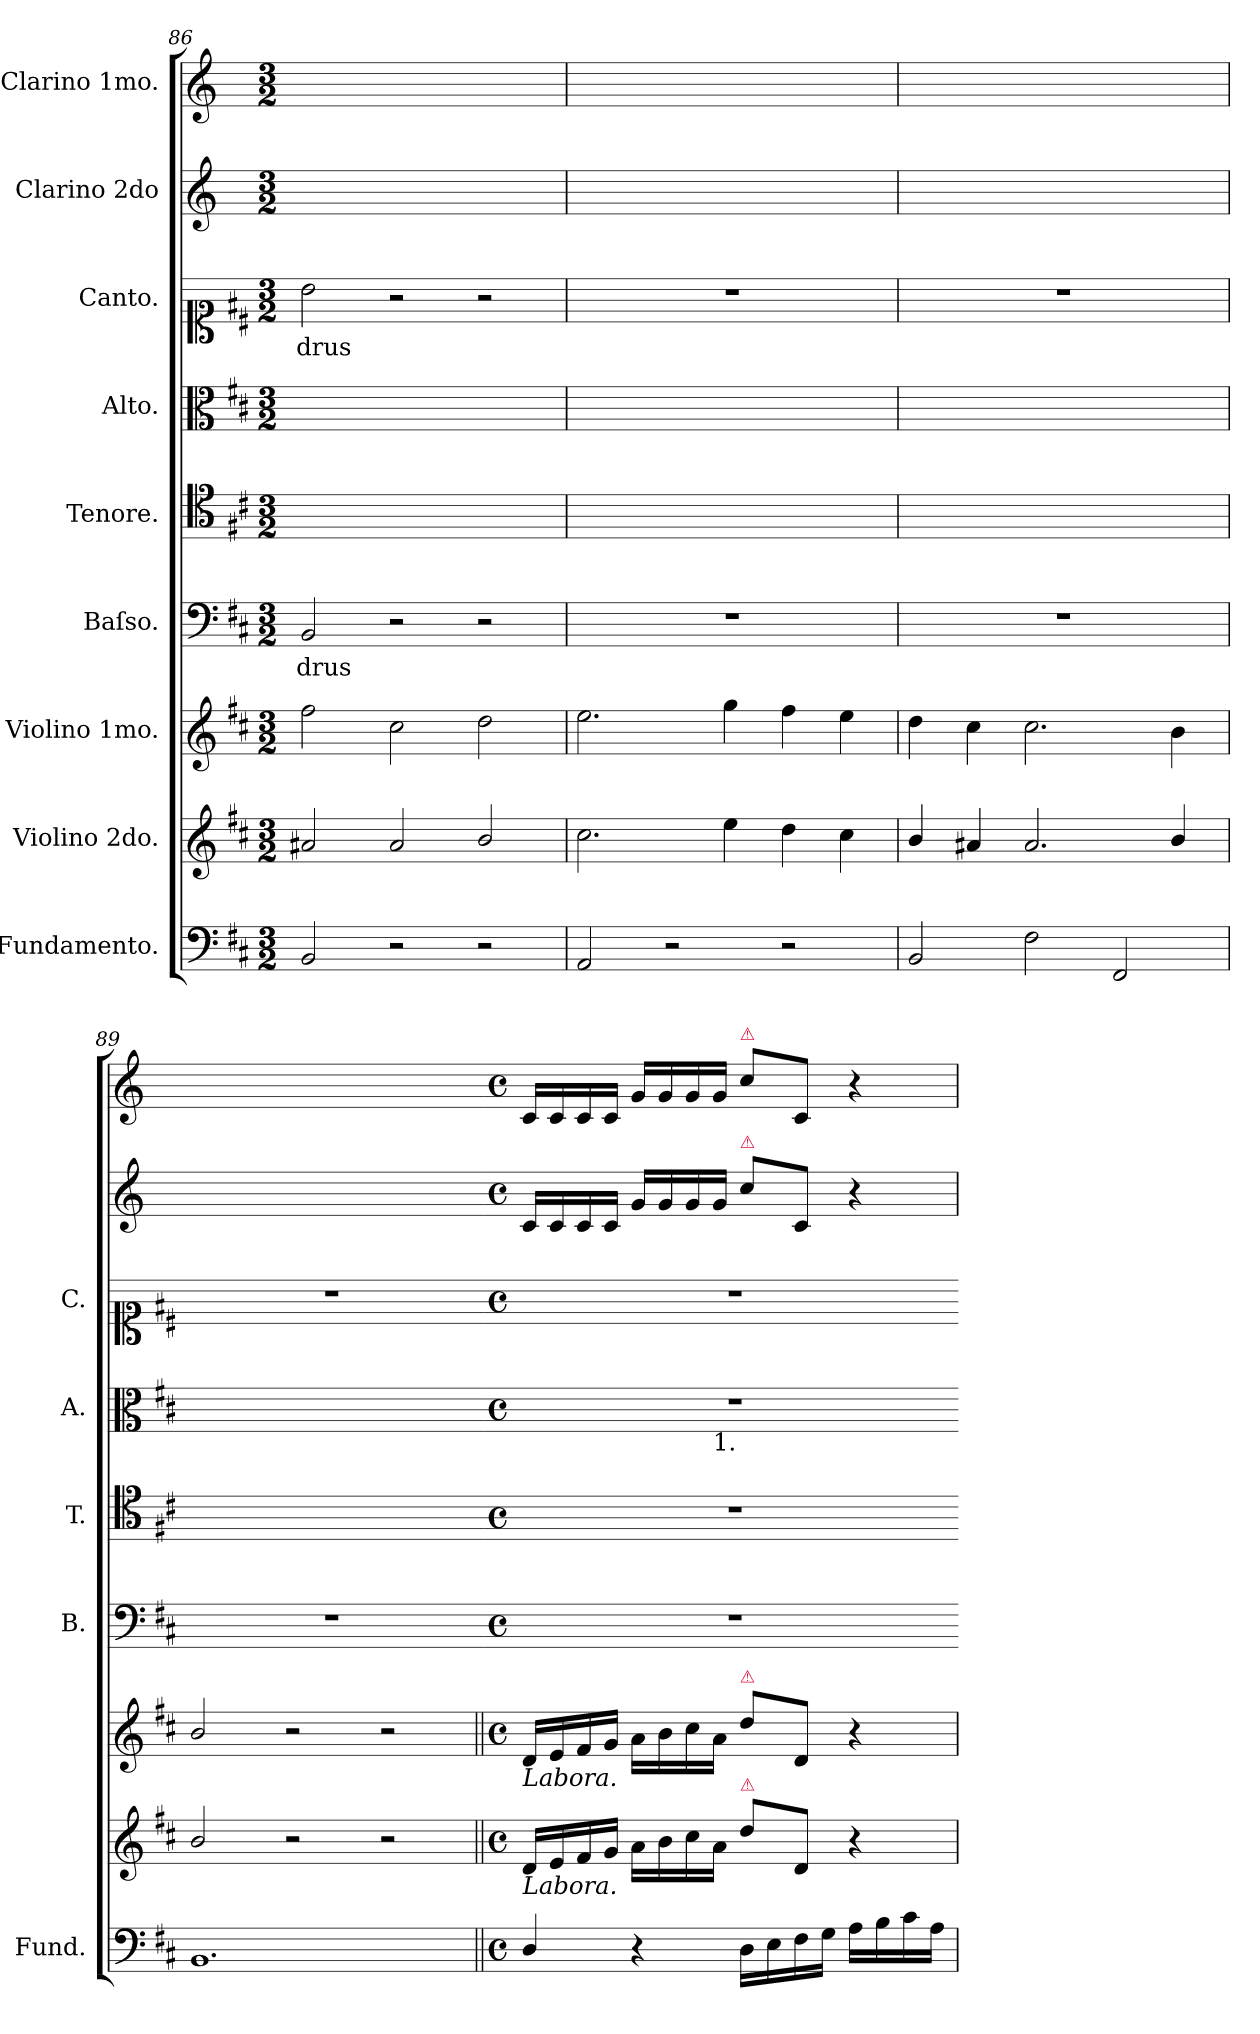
**kern	**kern	**kern	**kern	**text	**kern	**kern	**kern	**text	**kern	**kern
*part9	*part8	*part7	*part6	*part6	*part5	*part4	*part3	*part3	*part2	*part1
*staff9	*staff8	*staff7	*staff6	*staff6	*staff5	*staff4	*staff3	*staff3	*staff2	*staff1
*I"Fundamento.	*I"Violino 2do.	*I"Violino 1mo.	*I"Baſso.	*	*I"Tenore.	*I"Alto.	*I"Canto.	*	*I"Clarino 2do	*I"Clarino 1mo.
*I'Fund.	*	*	*I'B.	*	*I'T.	*I'A.	*I'C.	*	*	*
*clefF4	*clefG2	*clefG2	*clefF4	*	*clefC4	*clefC3	*clefC1	*	*clefG2	*clefG2
*	*	*	*	*	*	*	*	*	*ITrd-1c-2	*ITrd-1c-2
*k[f#c#]	*k[f#c#]	*k[f#c#]	*k[f#c#]	*	*k[f#c#]	*k[f#c#]	*k[f#c#]	*	*k[f#c#]	*k[f#c#]
*M3/2	*M3/2	*M3/2	*M3/2	*	*M3/2	*M3/2	*M3/2	*	*M3/2	*M3/2
=86	=86	=86	=86	=86	=86	=86	=86	=86	=86	=86
2BB/	2a#X/	2ff#\	2BB/	-drus	1.ryy	1.ryy	2b\	-drus	1.ryy	1.ryy
2r	2a#/	2cc#\	2r	.	.	.	2r	.	.	.
2r	2b/	2dd\	2r	.	.	.	2r	.	.	.
=87	=87	=87	=87	=87	=87	=87	=87	=87	=87	=87
2AA/	2.cc#\	2.ee\	1.r	.	1.ryy	1.ryy	1.r	.	1.ryy	1.ryy
2r	.	.	.	.	.	.	.	.	.	.
.	4ee\	4gg\	.	.	.	.	.	.	.	.
2r	4dd\	4ff#\	.	.	.	.	.	.	.	.
.	4cc#\	4ee\	.	.	.	.	.	.	.	.
=88	=88	=88	=88	=88	=88	=88	=88	=88	=88	=88
2BB/	4b/	4dd\	1.r	.	1.ryy	1.ryy	1.r	.	1.ryy	1.ryy
.	4a#X/	4cc#\	.	.	.	.	.	.	.	.
2F#\	2.a#/	2.cc#\	.	.	.	.	.	.	.	.
2FF#/	.	.	.	.	.	.	.	.	.	.
.	4b/	4b\	.	.	.	.	.	.	.	.
=89	=89	=89	=89	=89	=89	=89	=89	=89	=89	=89
1.BB	2b/	2b/	1.r	.	1.ryy	1.ryy	1.r	.	1.ryy	1.ryy
.	2r	2r	.	.	.	.	.	.	.	.
.	2r	2r	.	.	.	.	.	.	.	.
=90||	=90||	=90||	=90	=90	=90	=90	=90	=90	=90	=90
*M4/4	*M4/4	*M4/4	*M4/4	*	*M4/4	*M4/4	*M4/4	*	*M4/4	*M4/4
*met(c)	*met(c)	*met(c)	*met(c)	*	*met(c)	*met(c)	*met(c)	*	*met(c)	*met(c)
!	!	!	!	!	!	!LO:TX:a:i:t=Allegro.	!	!	!	!
!	!	!LO:TX:b:i:t=Labora.	!	!	!	!	!	!	!	!
!	!LO:TX:b:i:t=Labora.	!	!	!	!	!	!	!	!	!
*	*	*	*	*	*	*^	*	*	*	*
4D/	16d/LL	16d/LL	1r	.	1r	1r	4..ryy	1r	.	16d/LL	16d/LL
.	16e/	16e/	.	.	.	.	.	.	.	16d/	16d/
.	16f#/	16f#/	.	.	.	.	.	.	.	16d/	16d/
.	16g/JJ	16g/JJ	.	.	.	.	.	.	.	16d/JJ	16d/JJ
4r	16a\LL	16a\LL	.	.	.	.	.	.	.	16a/LL	16a/LL
.	16b\	16b\	.	.	.	.	.	.	.	16a/	16a/
.	16cc#\	16cc#\	.	.	.	.	.	.	.	16a/	16a/
!	!	!	!	!	!	!	!LO:TX:b:t=1.	!	!	!	!
.	16a\JJ	16a\JJ	.	.	.	.	2ryy	.	.	16a/JJ	16a/JJ
!	!	!	!	!	!	!	!	!	!	!	!LO:TX:a:color=crimson:t=⚠
!	!	!	!	!	!	!	!	!	!	!LO:TX:a:color=crimson:t=⚠	!
!	!	!LO:TX:a:color=crimson:t=⚠	!	!	!	!	!	!	!	!	!
!	!LO:TX:a:color=crimson:t=⚠	!	!	!	!	!	!	!	!	!	!
16D\LL	8dd\L	8dd\L	.	.	.	.	.	.	.	8dd\L	8dd\L
16E\	.	.	.	.	.	.	.	.	.	.	.
16F#\	8d/J	8d/J	.	.	.	.	.	.	.	8d/J	8d/J
16G\JJ	.	.	.	.	.	.	.	.	.	.	.
16A\LL	4r	4r	.	.	.	.	.	.	.	4r	4r
16B\	.	.	.	.	.	.	.	.	.	.	.
16c#\	.	.	.	.	.	.	.	.	.	.	.
16A\JJ	.	.	.	.	.	.	16ryy	.	.	.	.
*	*	*	*	*	*	*v	*v	*	*	*	*
=	=	=	=-	=	=-	=-	=-	=	=	=
*-	*-	*-	*-	*-	*-	*-	*-	*-	*-	*-
